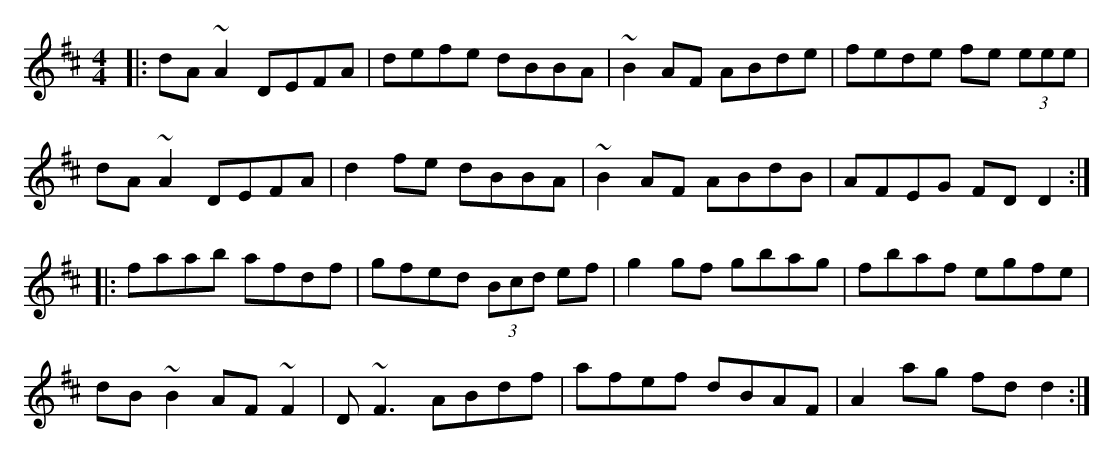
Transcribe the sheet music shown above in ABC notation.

X:1
M:4/4
K:D
|:dA ~A2 DEFA|defe dBBA|~B2 AF ABde|fede fe (3eee|
dA ~A2 DEFA|d2fe dBBA|~B2 AF ABdB|AFEG FDD2:|
|:faab afdf|gfed (3Bcd ef|g2 gf gbag|fbaf egfe|
dB~B2 AF~F2|D~F3 ABdf|afef dBAF|A2 ag fdd2:|
